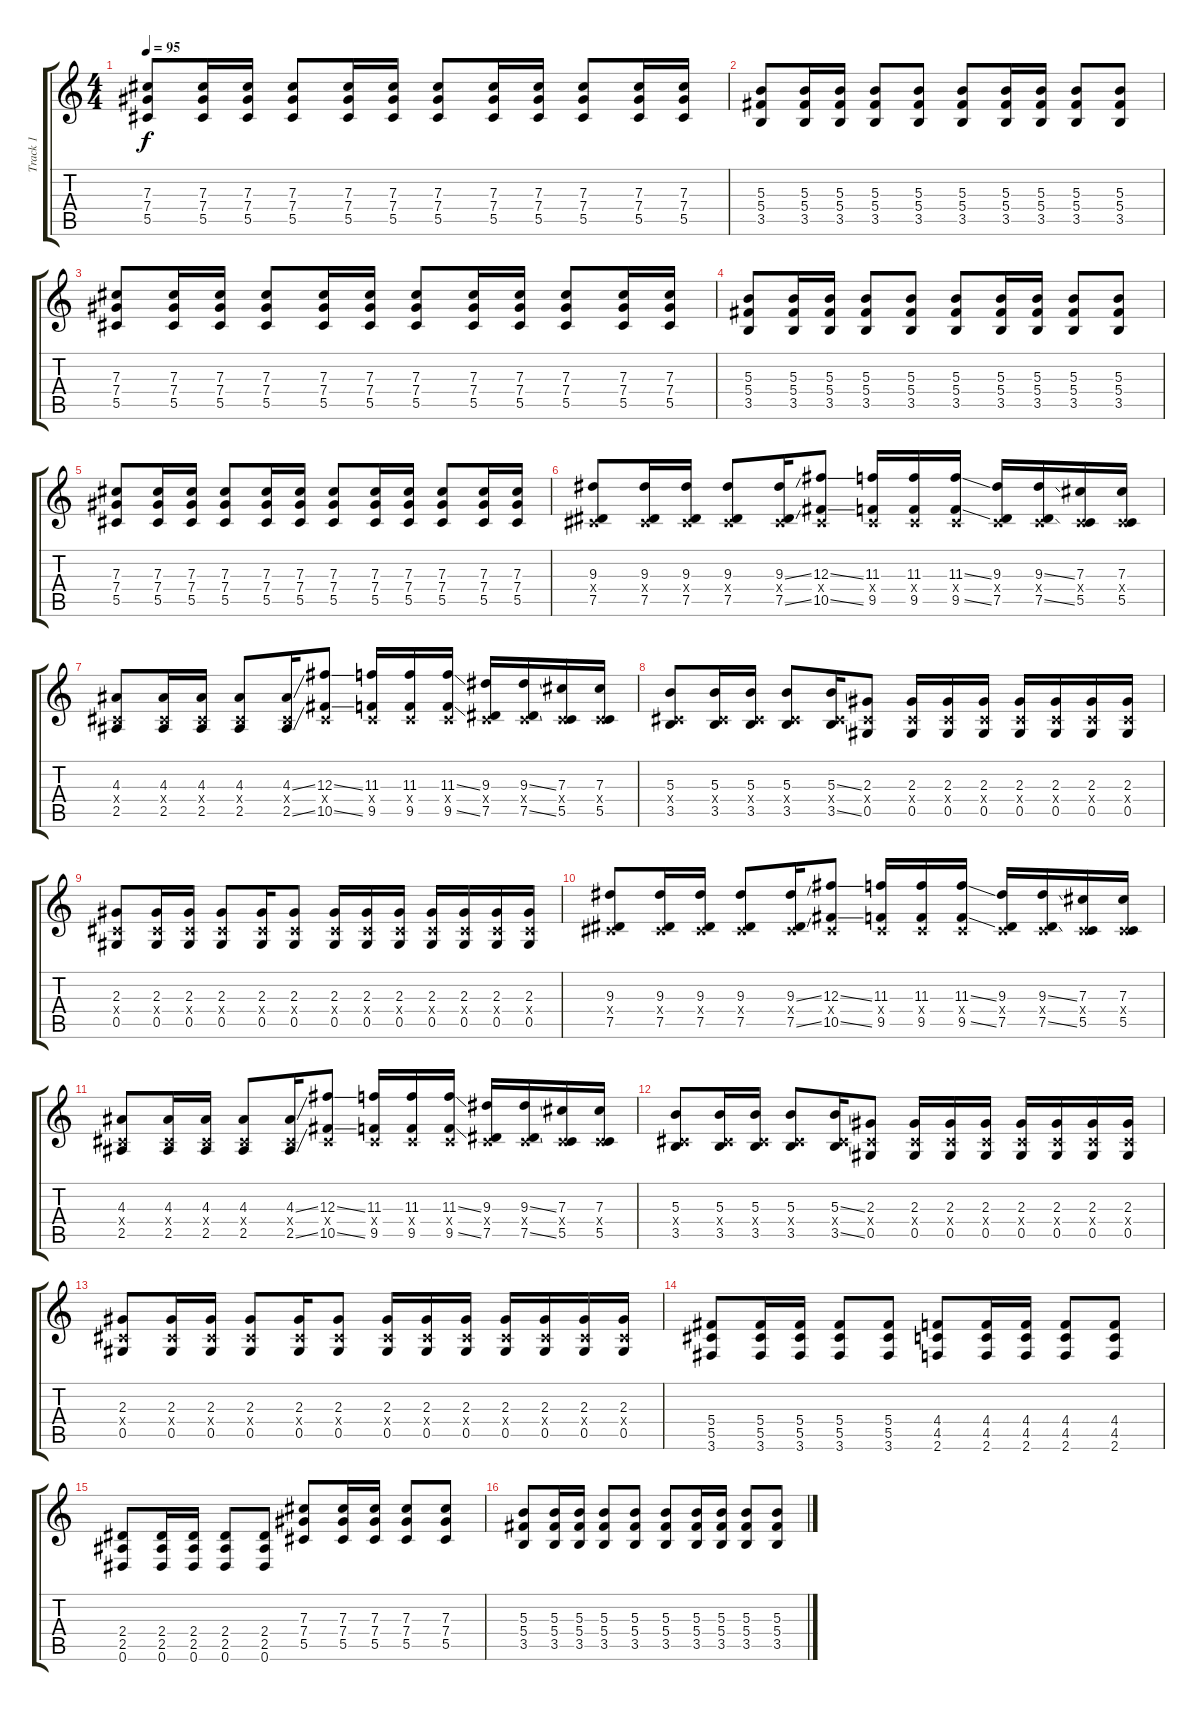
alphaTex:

\track ("Track 1" "Track 1") {instrument acousticguitarsteel}
\staff {score tabs}
\tuning (Eb4 Bb3 Gb3 Db3 Ab2 Eb2) {hide}
\ts (4 4)
\tempo 95
\clef g2
\ks c
(7.3 7.4 5.5).8{dy f} (7.3 7.4 5.5).16 (7.3 7.4 5.5).16 (7.3 7.4 5.5).8 (7.3 7.4 5.5).16 (7.3 7.4 5.5).16 (7.3 7.4 5.5).8 (7.3 7.4 5.5).16 (7.3 7.4 5.5).16 (7.3 7.4 5.5).8 (7.3 7.4 5.5).16 (7.3 7.4 5.5).16 |
(5.3 5.4 3.5).8 (5.3 5.4 3.5).16 (5.3 5.4 3.5).16 (5.3 5.4 3.5).8 (5.3 5.4 3.5).8 (5.3 5.4 3.5).8 (5.3 5.4 3.5).16 (5.3 5.4 3.5).16 (5.3 5.4 3.5).8 (5.3 5.4 3.5).8 |
(7.3 7.4 5.5).8 (7.3 7.4 5.5).16 (7.3 7.4 5.5).16 (7.3 7.4 5.5).8 (7.3 7.4 5.5).16 (7.3 7.4 5.5).16 (7.3 7.4 5.5).8 (7.3 7.4 5.5).16 (7.3 7.4 5.5).16 (7.3 7.4 5.5).8 (7.3 7.4 5.5).16 (7.3 7.4 5.5).16 |
(5.3 5.4 3.5).8 (5.3 5.4 3.5).16 (5.3 5.4 3.5).16 (5.3 5.4 3.5).8 (5.3 5.4 3.5).8 (5.3 5.4 3.5).8 (5.3 5.4 3.5).16 (5.3 5.4 3.5).16 (5.3 5.4 3.5).8 (5.3 5.4 3.5).8 |
(7.3 7.4 5.5).8 (7.3 7.4 5.5).16 (7.3 7.4 5.5).16 (7.3 7.4 5.5).8 (7.3 7.4 5.5).16 (7.3 7.4 5.5).16 (7.3 7.4 5.5).8 (7.3 7.4 5.5).16 (7.3 7.4 5.5).16 (7.3 7.4 5.5).8 (7.3 7.4 5.5).16 (7.3 7.4 5.5).16 |
(9.3 0.4{x} 7.5).8 (9.3 0.4{x} 7.5).16 (9.3 0.4{x} 7.5).16 (9.3 0.4{x} 7.5).8 (9.3{ss} 0.4{x} 7.5{ss}).16 (12.3{ss} 0.4{x} 10.5{ss}).8 (11.3 0.4{x} 9.5).16 (11.3 0.4{x} 9.5).16 (11.3{ss} 0.4{x} 9.5{ss}).16 (9.3 0.4{x} 7.5).16 (9.3{ss} 0.4{x} 7.5{ss}).16 (7.3 0.4{x} 5.5).16 (7.3 0.4{x} 5.5).16 |
(4.3 0.4{x} 2.5).8 (4.3 0.4{x} 2.5).16 (4.3 0.4{x} 2.5).16 (4.3 0.4{x} 2.5).8 (4.3{ss} 0.4{x} 2.5{ss}).16 (12.3{ss} 0.4{x} 10.5{ss}).8 (11.3 0.4{x} 9.5).16 (11.3 0.4{x} 9.5).16 (11.3{ss} 0.4{x} 9.5{ss}).16 (9.3 0.4{x} 7.5).16 (9.3{ss} 0.4{x} 7.5{ss}).16 (7.3 0.4{x} 5.5).16 (7.3 0.4{x} 5.5).16 |
(5.3 0.4{x} 3.5).8 (5.3 0.4{x} 3.5).16 (5.3 0.4{x} 3.5).16 (5.3 0.4{x} 3.5).8 (5.3{ss} 0.4{x} 3.5{ss}).16 (2.3 0.4{x} 0.5).8 (2.3 0.4{x} 0.5).16 (2.3 0.4{x} 0.5).16 (2.3 0.4{x} 0.5).16 (2.3 0.4{x} 0.5).16 (2.3 0.4{x} 0.5).16 (2.3 0.4{x} 0.5).16 (2.3 0.4{x} 0.5).16 |
(2.3 0.4{x} 0.5).8 (2.3 0.4{x} 0.5).16 (2.3 0.4{x} 0.5).16 (2.3 0.4{x} 0.5).8 (2.3 0.4{x} 0.5).16 (2.3 0.4{x} 0.5).8 (2.3 0.4{x} 0.5).16 (2.3 0.4{x} 0.5).16 (2.3 0.4{x} 0.5).16 (2.3 0.4{x} 0.5).16 (2.3 0.4{x} 0.5).16 (2.3 0.4{x} 0.5).16 (2.3 0.4{x} 0.5).16 |
(9.3 0.4{x} 7.5).8 (9.3 0.4{x} 7.5).16 (9.3 0.4{x} 7.5).16 (9.3 0.4{x} 7.5).8 (9.3{ss} 0.4{x} 7.5{ss}).16 (12.3{ss} 0.4{x} 10.5{ss}).8 (11.3 0.4{x} 9.5).16 (11.3 0.4{x} 9.5).16 (11.3{ss} 0.4{x} 9.5{ss}).16 (9.3 0.4{x} 7.5).16 (9.3{ss} 0.4{x} 7.5{ss}).16 (7.3 0.4{x} 5.5).16 (7.3 0.4{x} 5.5).16 |
(4.3 0.4{x} 2.5).8 (4.3 0.4{x} 2.5).16 (4.3 0.4{x} 2.5).16 (4.3 0.4{x} 2.5).8 (4.3{ss} 0.4{x} 2.5{ss}).16 (12.3{ss} 0.4{x} 10.5{ss}).8 (11.3 0.4{x} 9.5).16 (11.3 0.4{x} 9.5).16 (11.3{ss} 0.4{x} 9.5{ss}).16 (9.3 0.4{x} 7.5).16 (9.3{ss} 0.4{x} 7.5{ss}).16 (7.3 0.4{x} 5.5).16 (7.3 0.4{x} 5.5).16 |
(5.3 0.4{x} 3.5).8 (5.3 0.4{x} 3.5).16 (5.3 0.4{x} 3.5).16 (5.3 0.4{x} 3.5).8 (5.3{ss} 0.4{x} 3.5{ss}).16 (2.3 0.4{x} 0.5).8 (2.3 0.4{x} 0.5).16 (2.3 0.4{x} 0.5).16 (2.3 0.4{x} 0.5).16 (2.3 0.4{x} 0.5).16 (2.3 0.4{x} 0.5).16 (2.3 0.4{x} 0.5).16 (2.3 0.4{x} 0.5).16 |
(2.3 0.4{x} 0.5).8 (2.3 0.4{x} 0.5).16 (2.3 0.4{x} 0.5).16 (2.3 0.4{x} 0.5).8 (2.3 0.4{x} 0.5).16 (2.3 0.4{x} 0.5).8 (2.3 0.4{x} 0.5).16 (2.3 0.4{x} 0.5).16 (2.3 0.4{x} 0.5).16 (2.3 0.4{x} 0.5).16 (2.3 0.4{x} 0.5).16 (2.3 0.4{x} 0.5).16 (2.3 0.4{x} 0.5).16 |
(5.4 5.5 3.6).8 (5.4 5.5 3.6).16 (5.4 5.5 3.6).16 (5.4 5.5 3.6).8 (5.4 5.5 3.6).8 (4.4 4.5 2.6).8 (4.4 4.5 2.6).16 (4.4 4.5 2.6).16 (4.4 4.5 2.6).8 (4.4 4.5 2.6).8 |
(2.4 2.5 0.6).8 (2.4 2.5 0.6).16 (2.4 2.5 0.6).16 (2.4 2.5 0.6).8 (2.4 2.5 0.6).8 (7.3 7.4 5.5).8 (7.3 7.4 5.5).16 (7.3 7.4 5.5).16 (7.3 7.4 5.5).8 (7.3 7.4 5.5).8 |
(5.3 5.4 3.5).8 (5.3 5.4 3.5).16 (5.3 5.4 3.5).16 (5.3 5.4 3.5).8 (5.3 5.4 3.5).8 (5.3 5.4 3.5).8 (5.3 5.4 3.5).16 (5.3 5.4 3.5).16 (5.3 5.4 3.5).8 (5.3 5.4 3.5).8
